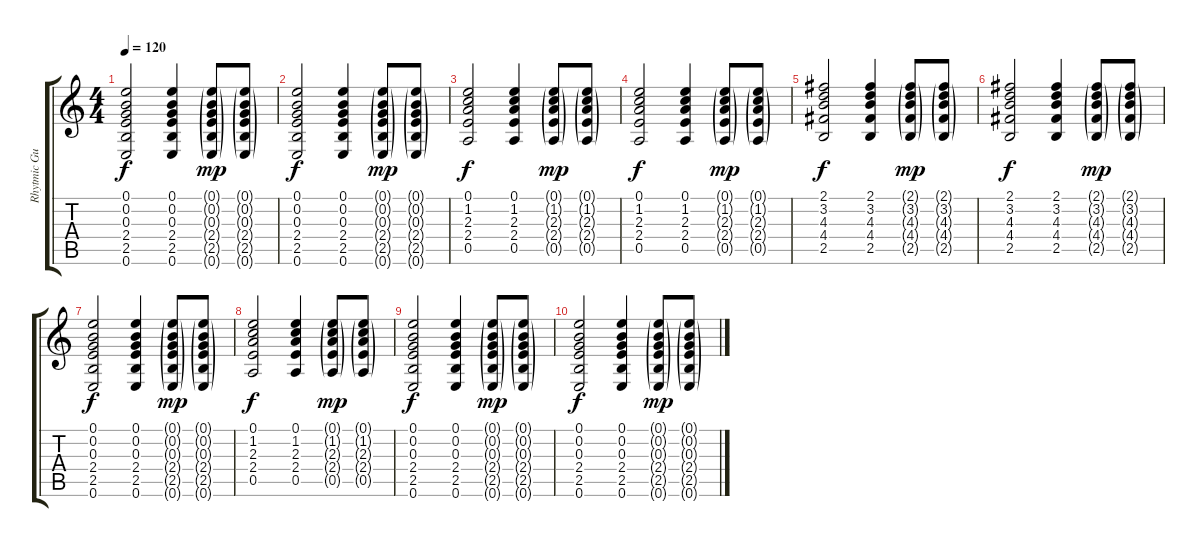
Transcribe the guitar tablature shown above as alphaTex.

\track ("Rhytmic Guitar" "Rhytmic Gu") {instrument acousticguitarsteel}
\staff {score tabs}
\tuning (E4 B3 G3 D3 A2 E2) {hide}
\ts (4 4)
\tempo 120
\clef g2
\ks c
(0.1 0.2 0.3 2.4 2.5 0.6).2{dy f} (0.1 0.2 0.3 2.4 2.5 0.6).4 (0.1{g} 0.2{g} 0.3{g} 2.4{g} 2.5{g} 0.6{g}).8{dy mp} (0.1{g} 0.2{g} 0.3{g} 2.4{g} 2.5{g} 0.6{g}).8 |
(0.1 0.2 0.3 2.4 2.5 0.6).2{dy f} (0.1 0.2 0.3 2.4 2.5 0.6).4 (0.1{g} 0.2{g} 0.3{g} 2.4{g} 2.5{g} 0.6{g}).8{dy mp} (0.1{g} 0.2{g} 0.3{g} 2.4{g} 2.5{g} 0.6{g}).8 |
(0.1 1.2 2.3 2.4 0.5).2{dy f} (0.1 1.2 2.3 2.4 0.5).4 (0.1{g} 1.2{g} 2.3{g} 2.4{g} 0.5{g}).8{dy mp} (0.1{g} 1.2{g} 2.3{g} 2.4{g} 0.5{g}).8 |
(0.1 1.2 2.3 2.4 0.5).2{dy f} (0.1 1.2 2.3 2.4 0.5).4 (0.1{g} 1.2{g} 2.3{g} 2.4{g} 0.5{g}).8{dy mp} (0.1{g} 1.2{g} 2.3{g} 2.4{g} 0.5{g}).8 |
(2.1 3.2 4.3 4.4 2.5).2{dy f} (2.1 3.2 4.3 4.4 2.5).4 (2.1{g} 3.2{g} 4.3{g} 4.4{g} 2.5{g}).8{dy mp} (2.1{g} 3.2{g} 4.3{g} 4.4{g} 2.5{g}).8 |
(2.1 3.2 4.3 4.4 2.5).2{dy f} (2.1 3.2 4.3 4.4 2.5).4 (2.1{g} 3.2{g} 4.3{g} 4.4{g} 2.5{g}).8{dy mp} (2.1{g} 3.2{g} 4.3{g} 4.4{g} 2.5{g}).8 |
(0.1 0.2 0.3 2.4 2.5 0.6).2{dy f} (0.1 0.2 0.3 2.4 2.5 0.6).4 (0.1{g} 0.2{g} 0.3{g} 2.4{g} 2.5{g} 0.6{g}).8{dy mp} (0.1{g} 0.2{g} 0.3{g} 2.4{g} 2.5{g} 0.6{g}).8 |
(0.1 1.2 2.3 2.4 0.5).2{dy f} (0.1 1.2 2.3 2.4 0.5).4 (0.1{g} 1.2{g} 2.3{g} 2.4{g} 0.5{g}).8{dy mp} (0.1{g} 1.2{g} 2.3{g} 2.4{g} 0.5{g}).8 |
(0.1 0.2 0.3 2.4 2.5 0.6).2{dy f} (0.1 0.2 0.3 2.4 2.5 0.6).4 (0.1{g} 0.2{g} 0.3{g} 2.4{g} 2.5{g} 0.6{g}).8{dy mp} (0.1{g} 0.2{g} 0.3{g} 2.4{g} 2.5{g} 0.6{g}).8 |
(0.1 0.2 0.3 2.4 2.5 0.6).2{dy f} (0.1 0.2 0.3 2.4 2.5 0.6).4 (0.1{g} 0.2{g} 0.3{g} 2.4{g} 2.5{g} 0.6{g}).8{dy mp} (0.1{g} 0.2{g} 0.3{g} 2.4{g} 2.5{g} 0.6{g}).8
